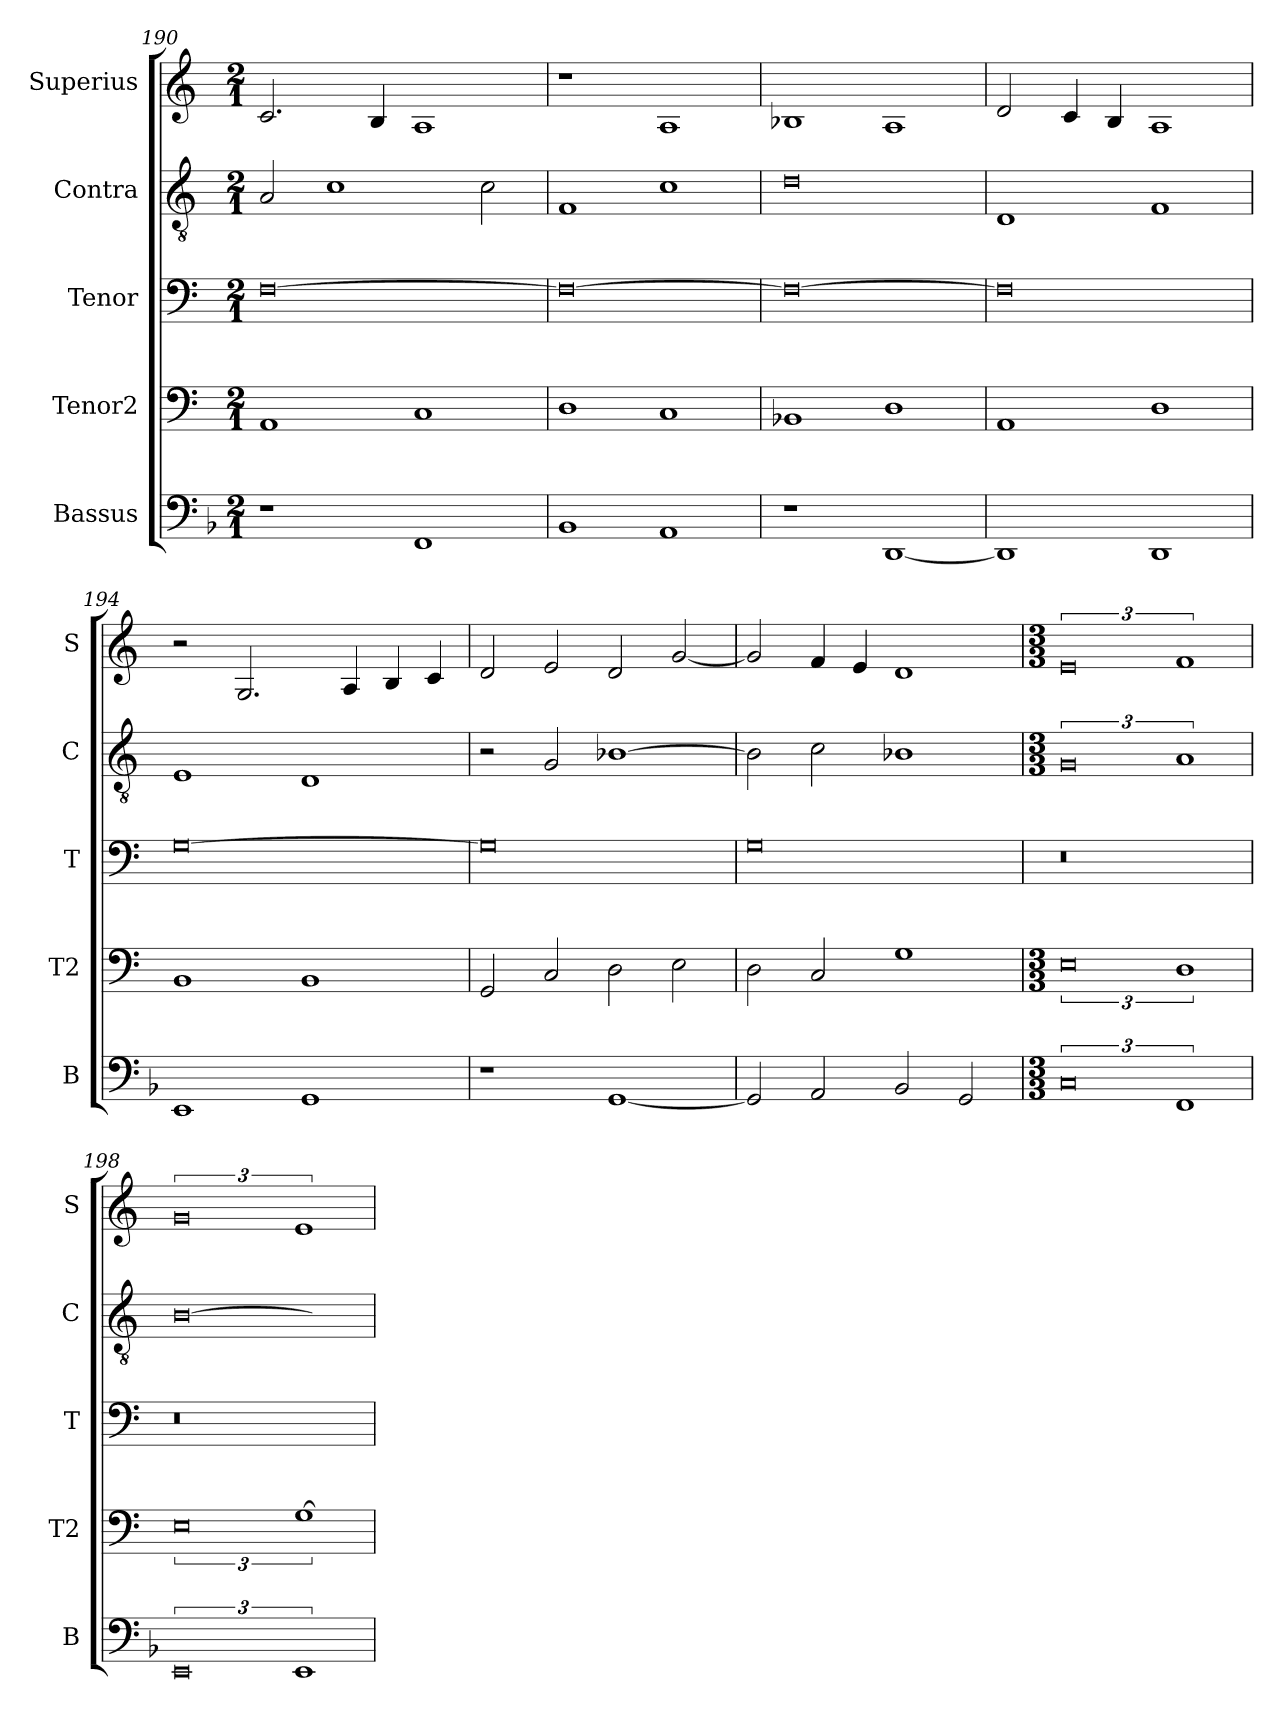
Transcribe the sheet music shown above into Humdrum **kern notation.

**kern	**kern	**kern	**kern	**kern
*part5	*part4	*part3	*part2	*part1
*staff5	*staff4	*staff3	*staff2	*staff1
*I"Bassus	*I"Tenor2	*I"Tenor	*I"Contra	*I"Superius
*I'B	*I'T2	*I'T	*I'C	*I'S
*clefF4	*clefF4	*clefF4	*clefGv2	*clefG2
*k[b-]	*k[]	*k[]	*k[]	*k[]
*M2/1	*M2/1	*M2/1	*M2/1	*M2/1
=190	=190	=190	=190	=190
1r	1AA	[0F\	2A/	2.c/
.	.	.	1c	.
.	.	.	.	4B/
1FF	1C	.	.	1A
.	.	.	2c\	.
=191	=191	=191	=191	=191
1BB-	1D	0F\_	1F	1r
1AA	1C	.	1c	1A
=192	=192	=192	=192	=192
1r	1BB-X	0F\_	0d	1B-X
[1DD	1D	.	.	1A
=193	=193	=193	=193	=193
1DD]	1AA	0F\]	1D	2d/
.	.	.	.	4c/
.	.	.	.	4B/
1DD	1D	.	1F	1A
=194	=194	=194	=194	=194
1EE	1BB	[0G\	1E	2r
.	.	.	.	2.G/
1GG	1BB	.	1D	.
.	.	.	.	4A/
.	.	.	.	4B/
.	.	.	.	4c/
=195	=195	=195	=195	=195
1r	2GG/	0G\]	2r	2d/
.	2C/	.	2G/	2e/
[1GG	2D\	.	[1B-X	2d/
.	2E\	.	.	[2g/
=196	=196	=196	=196	=196
2GG/]	2D\	0G\	2B-\]	2g/]
2AA/	2C/	.	2c\	4f/
.	.	.	.	4e/
2BB-/	1G	.	1B-X	1d
2GG/	.	.	.	.
=197	=197	=197	=197	=197
*M3/3	*M3/3	*	*M3/3	*M3/3
3%4C	3%4E	0r	3%4G	3%4e
3%2FF	3%2D	.	3%2A	3%2f
=198	=198	=198	=198	=198
3%4EE	3%4E	0r	[0B	3%4g
3%2EE	[3%2G	.	.	3%2e
=	=	=	=	=
*-	*-	*-	*-	*-
